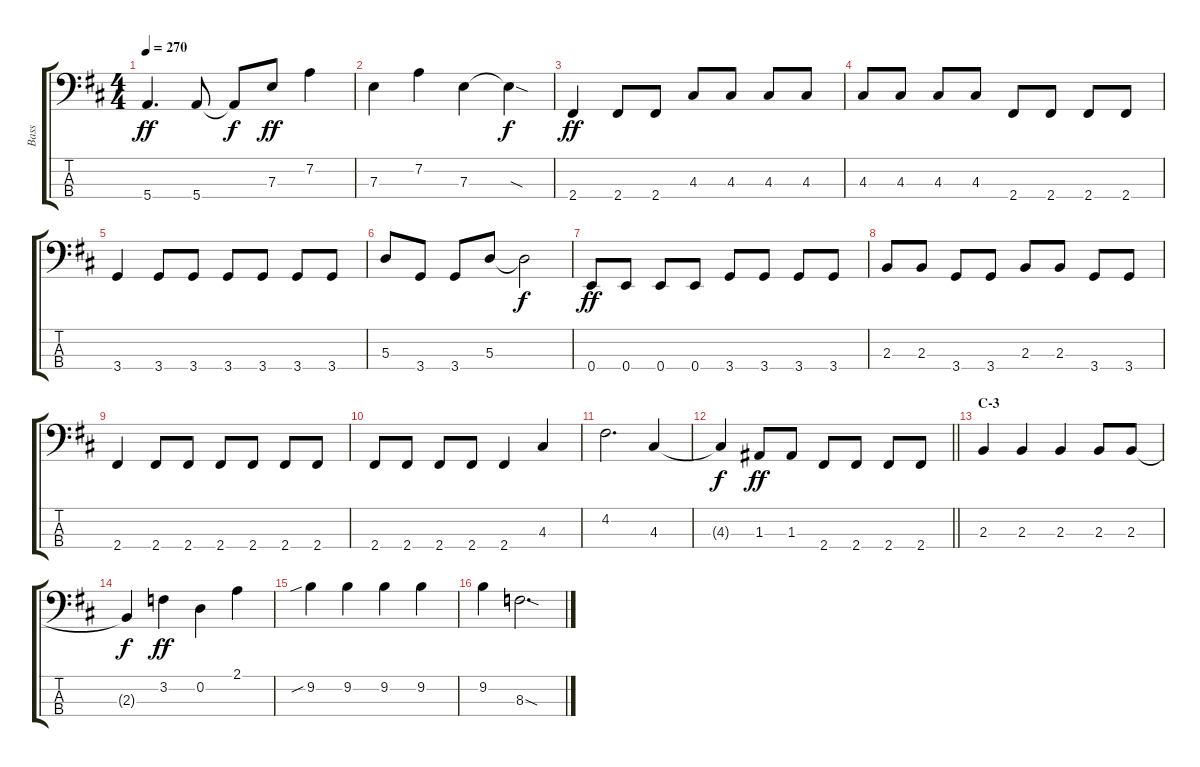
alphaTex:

\track ("Bass" "Bass") {instrument electricbasspick}
\staff {score tabs}
\tuning (G2 D2 A1 E1) {hide}
\ts (4 4)
\tempo 270
\clef f4
\ks d
5.4.4{d dy ff} 5.4.8 5.4{t}.8{dy f} 7.3.8{dy ff} 7.2.4 |
7.3.4 7.2.4 7.3.4 7.3{sod t}.4{dy f} |
2.4.4{dy ff} 2.4.8 2.4.8 4.3.8 4.3.8 4.3.8 4.3.8 |
4.3.8 4.3.8 4.3.8 4.3.8 2.4.8 2.4.8 2.4.8 2.4.8 |
3.4.4 3.4.8 3.4.8 3.4.8 3.4.8 3.4.8 3.4.8 |
5.3.8 3.4.8 3.4.8 5.3.8 5.3{t}.2{dy f} |
0.4.8{dy ff} 0.4.8 0.4.8 0.4.8 3.4.8 3.4.8 3.4.8 3.4.8 |
2.3.8 2.3.8 3.4.8 3.4.8 2.3.8 2.3.8 3.4.8 3.4.8 |
2.4.4 2.4.8 2.4.8 2.4.8 2.4.8 2.4.8 2.4.8 |
2.4.8 2.4.8 2.4.8 2.4.8 2.4.4 4.3.4 |
4.2.2{d} 4.3.4 |
\barLineRight lightlight
4.3{t}.4{dy f} 1.3.8{dy ff} 1.3.8 2.4.8 2.4.8 2.4.8 2.4.8 |
\section ("" "C-3")
2.3.4 2.3.4 2.3.4 2.3.8 2.3.8 |
2.3{t}.4{dy f} 3.2.4{dy ff} 0.2.4 2.1.4 |
9.2{sib}.4 9.2.4 9.2.4 9.2.4 |
9.2.4 8.3{sod}.2{d}
